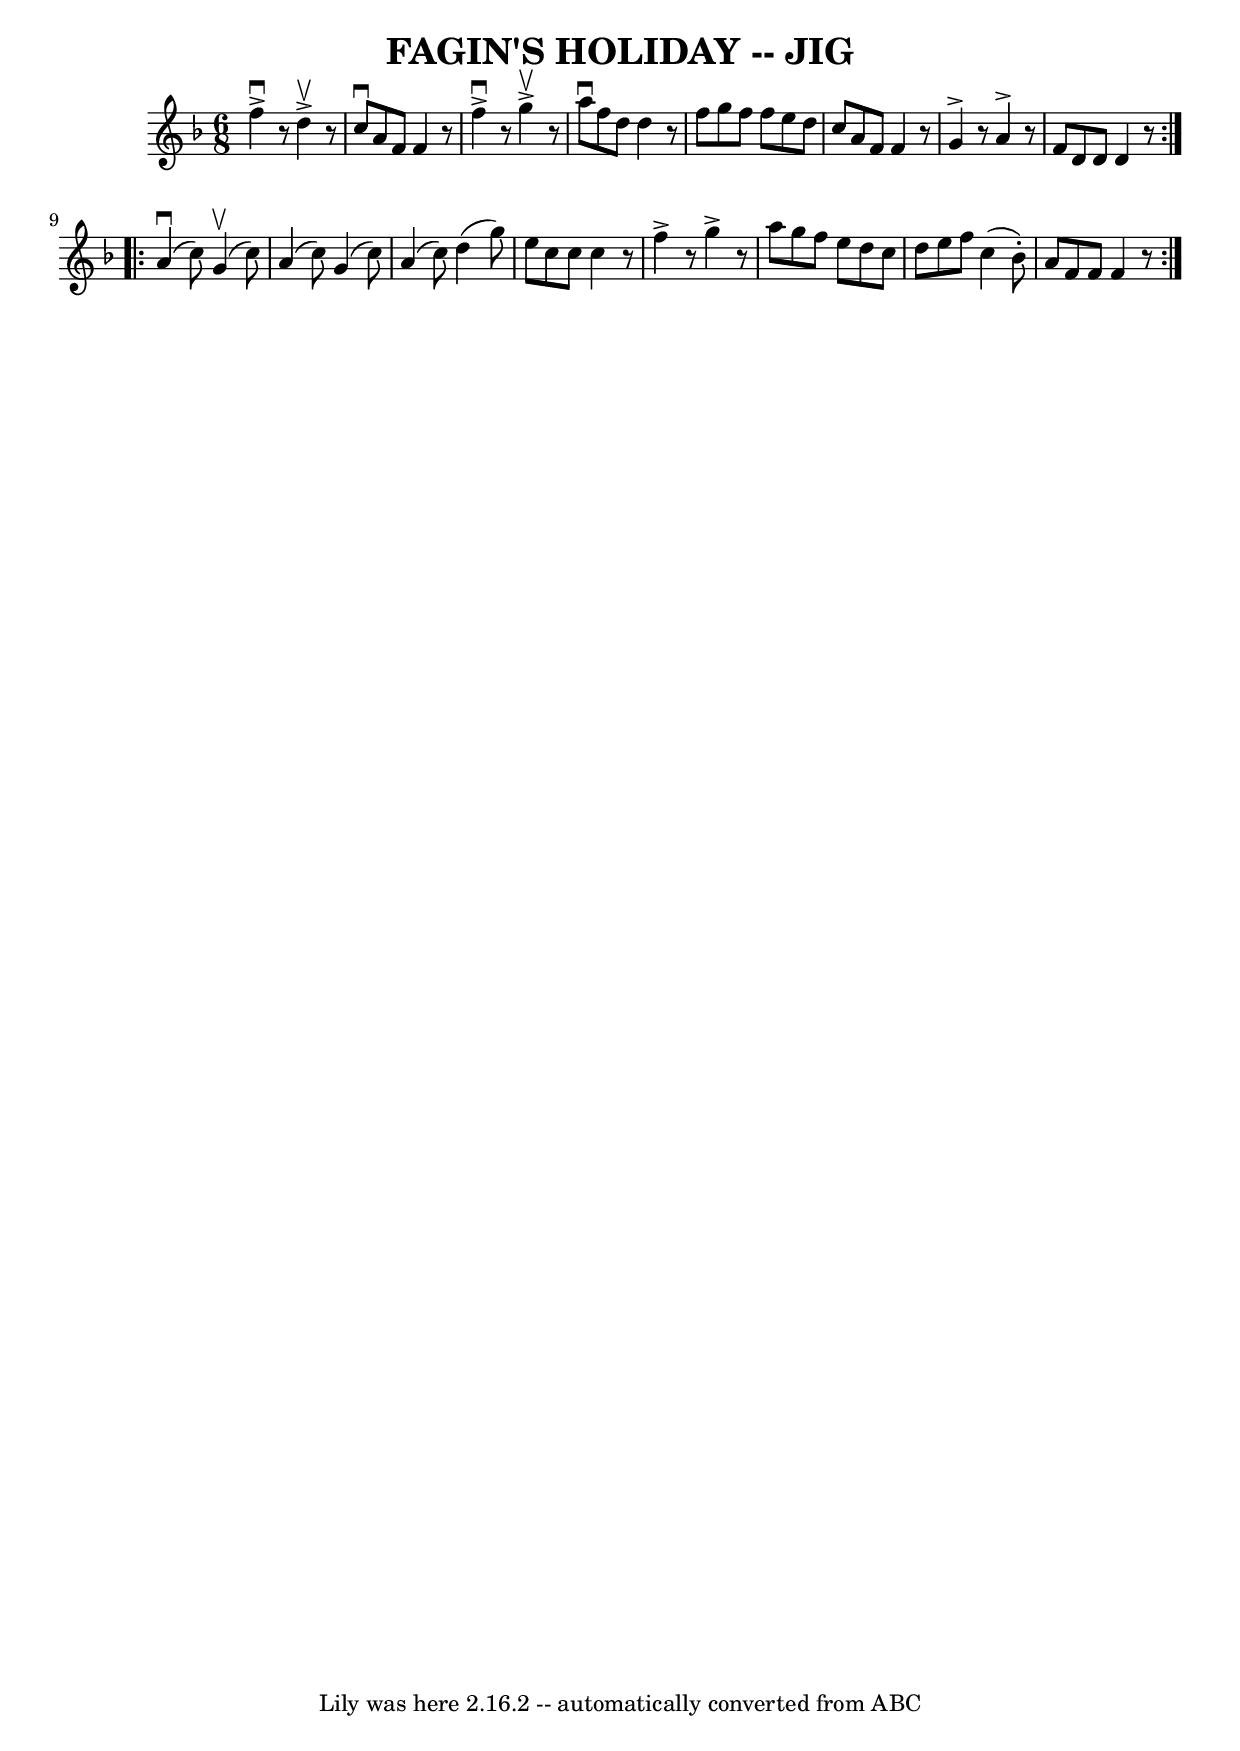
\version "2.16.2"
\include "Mammoth.ily"
\header {
  %% book = "Ryan's Mammoth Collection of Fiddle Tunes"
  crossRefNumber = "1"
  footnotes = ""
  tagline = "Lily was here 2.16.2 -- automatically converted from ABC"
  title = "FAGIN'S HOLIDAY -- JIG"

}
voicedefault =  {



  \repeat volta 2 {

    \time 6/8 
    \key f \major
    f''4^\downbow^\accent   r8 d''4^\upbow^\accent   
    r8   |
    c''8^\downbow a'8 f'8 f'4    r8   |
    f''4^\downbow^\accent   r8 g''4^\upbow^\accent   r8   |
    a''8^\downbow  
    f''8 d''8 d''4    r8       |
    f''8 g''8 f''8 f''8    
    e''8 d''8    |
    c''8 a'8 f'8 f'4    r8   |
    g'4^\accent   r8 a'4^\accent   r8   |
    f'8 d'8 d'8 d'4    r8   

  }     
  \repeat volta 2 {
    a'4 (^\downbow c''8) g'4 (^\upbow c''8  -)   |
    a'4 (c''8) g'4 (c''8)   |
    a'4 (c''8  -) d''4 (g''8)   |
    e''8 c''8 c''8 c''4    r8       
    |
    f''4^\accent   r8 g''4^\accent   r8   |
    a''8 g''8    
    f''8 e''8 d''8 c''8    |
    d''8 e''8 f''8 c''4 (
    bes'8 -.)   |
    a'8 f'8 f'8 f'4    r8   
  }   

}

\score{
  <<

    \context Staff="default"
    {
      \voicedefault 
      
    }

  >>
  \layout {
    
  }
  \midi {
  }

}
